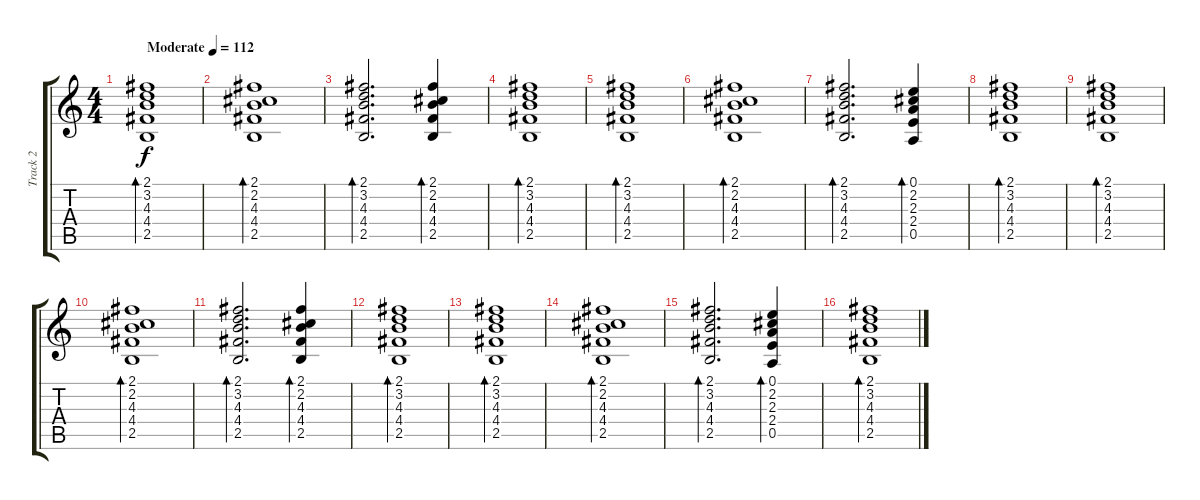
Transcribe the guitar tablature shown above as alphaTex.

\track ("Track 2" "Track 2") {instrument acousticguitarnylon}
\staff {score tabs}
\tuning (E4 B3 G3 D3 A2 E2) {hide}
\ts (4 4)
\tempo (112 "Moderate")
\clef g2
\ks c
(2.1 3.2 4.3 4.4 2.5).1{bd 120 dy f instrument acousticguitarnylon} |
(2.1 2.2 4.3 4.4 2.5).1{bd 120} |
(2.1 3.2 4.3 4.4 2.5).2{d bd 120} (2.1 2.2 4.3 4.4 2.5).4{bd 120} |
(2.1 3.2 4.3 4.4 2.5).1{bd 120} |
(2.1 3.2 4.3 4.4 2.5).1{bd 120} |
(2.1 2.2 4.3 4.4 2.5).1{bd 120} |
(2.1 3.2 4.3 4.4 2.5).2{d bd 120} (0.1 2.2 2.3 2.4 0.5).4{bd 120} |
(2.1 3.2 4.3 4.4 2.5).1{bd 120} |
(2.1 3.2 4.3 4.4 2.5).1{bd 120} |
(2.1 2.2 4.3 4.4 2.5).1{bd 120} |
(2.1 3.2 4.3 4.4 2.5).2{d bd 120} (2.1 2.2 4.3 4.4 2.5).4{bd 120} |
(2.1 3.2 4.3 4.4 2.5).1{bd 120} |
(2.1 3.2 4.3 4.4 2.5).1{bd 120} |
(2.1 2.2 4.3 4.4 2.5).1{bd 120} |
(2.1 3.2 4.3 4.4 2.5).2{d bd 120} (0.1 2.2 2.3 2.4 0.5).4{bd 120} |
(2.1 3.2 4.3 4.4 2.5).1{bd 120}
